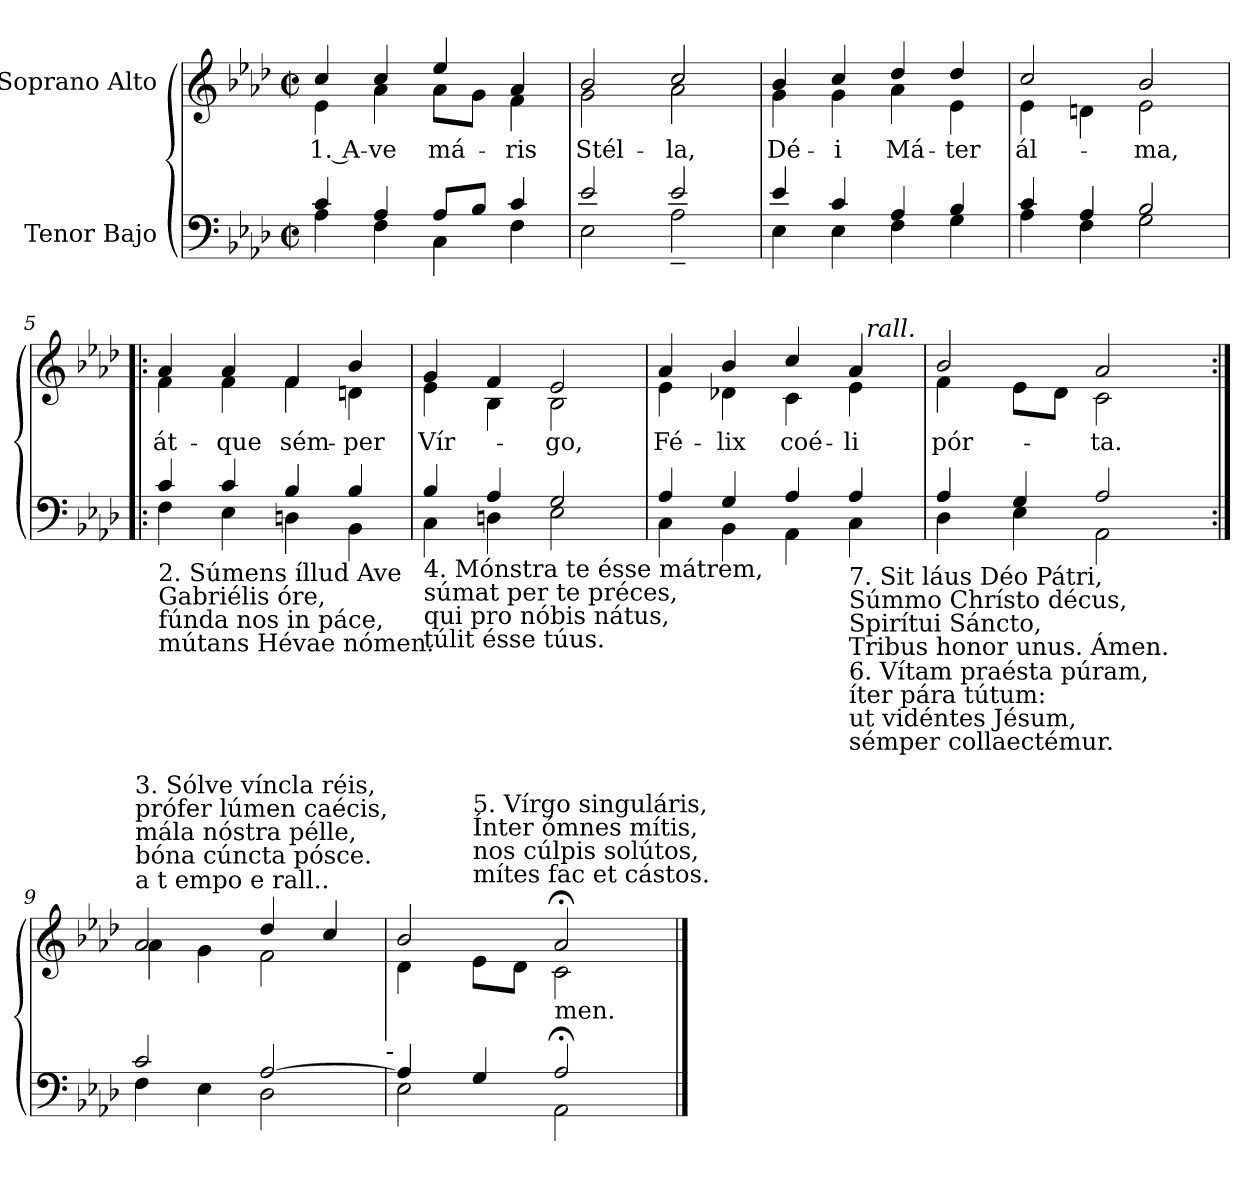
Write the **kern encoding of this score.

**kern	**kern	**text
*part2	*part1	*part1
*staff2	*staff1	*staff1
*I"Tenor Bajo	*I"Soprano Alto	*
*clefF4	*clefG2	*
*k[b-e-a-d-]	*k[b-e-a-d-]	*
*A-:	*A-:	*
*M2/2	*M2/2	*
*met(c|)	*met(c|)	*
=1	=1	=1
*^	*	*
!	!	!	!LO:LY:b
*	*	*^	*
4c/	4A-\	4cc/	4e-\	1. A-
!	!	!	!	!LO:LY:b
4A-/	4F\	4cc/	4a-\	-ve
!	!	!	!	!LO:LY:b
8A-/L	4C\	4ee-/	8a-\L	má-
8B-/J	.	.	8g\J	.
!	!	!	!	!LO:LY:b
4c/	4F\	4a-/	4f\	-ris
=2	=2	=2	=2	=2
!	!	!	!	!LO:LY:b
2e-/	2E-\	2b-/	2g\	Stél-
!	!	!	!	!LO:LY:b
2e-/	2A-~<\	2cc/	2a-\	-la,
=3	=3	=3	=3	=3
!	!	!	!	!LO:LY:b
4e-/	4E-\	4b-/	4g\	Dé-
!	!	!	!	!LO:LY:b
4c/	4E-\	4cc/	4g\	-i
!	!	!	!	!LO:LY:b
4A-/	4F\	4dd-/	4a-\	Má-
!	!	!	!	!LO:LY:b
4B-/	4G\	4dd-/	4e-\	-ter
=4	=4	=4	=4	=4
!	!	!	!	!LO:LY:b
4c/	4A-\	2cc/	4e-\	ál-
4A-/	4F\	.	4dn\	.
!	!	!	!	!LO:LY:b
2B-/	2G\	2b-/	2e-\	-ma,
!!LO:LB:g=z	!!
=5!|:	=5!|:	=5!|:	=5!|:	=5!|:
!LO:TX:b:t=2. Súmens íllud Ave\nGabriélis óre,\nfúnda nos in páce,\nmútans Hévae nómen.	!	!	!	!
!	!	!	!	!LO:LY:b
4c/	4F\	4a-/	4f\	át-
!	!	!	!	!LO:LY:b
4c/	4E-\	4a-/	4f\	-que
!	!	!	!	!LO:LY:b
4B-/	4Dn\	4f/	4f\	sém-
!	!	!	!	!LO:LY:b
4B-/	4BB-\	4b-/	4dn\	-per
=6	=6	=6	=6	=6
!LO:TX:b:t=4. Mónstra te ésse mátrem,\nsúmat per te préces,\nqui pro nóbis nátus,\ntúlit ésse túus.	!	!	!	!
!	!	!	!	!LO:LY:b
4B-/	4C\	4g/	4e-\	Vír-
4A-/	4Dn\	4f/	4B-\	.
!	!	!	!	!LO:LY:b
2G/	2E-\	2e-/	2B-\	-go,
=7	=7	=7	=7	=7
!	!	!	!	!LO:LY:b
*	*	*	*^	*
4A-/	4C\	4a-/	4e-\	2ryy	Fé-
!	!	!	!	!	!LO:LY:b
4G/	4BB-\	4b-/	4d-X\	.	-lix
!	!	!	!	!	!LO:LY:b
4A-/	4AA-\	4cc/	4c\	4ryy	coé-
!LO:TX:b:t=7. Sit láus Déo Pátri,\nSúmmo Chrísto décus,\nSpirítui Sáncto,\nTribus honor unus. Ámen.	!	!	!	!	!
!LO:TX:b:t=6. Vítam praésta púram,\níter pára tútum&colon;\nut vidéntes Jésum, \nsémper collaectémur.	!	!	!	!	!
!	!	!	!	!	!LO:LY:b
4A-/	4C\	4a-/	4e-\	32ryy	-li
!	!	!	!	!LO:TX:a:i:t=rall.	!
.	.	.	.	8..ryy	.
=8	=8	=8	=8	=8	=8
!	!	!	!	!	!LO:LY:b
*	*	*	*	*^	*
4A-/	4D-\	2b-/	4f\	32ryy	2ryy	pór-
.	.	.	.	2ryy	.	.
4G/	4E-\	.	8e-\L	.	.	.
.	.	.	8d-\J	.	.	.
!	!	!	!	!	!	!LO:LY:b
2A-/	2AA-\	2a-/	2c\	.	16ryy	-ta.
.	.	.	.	4...ryy	.	.
.	.	.	.	.	4..ryy	.
!!LO:LB:g=z
=9:|!	=9:|!	=9:|!	=9:|!	=9:|!	=9:|!	=9:|!
!	!	!LO:TX:a:t=a t&nbsp;empo e rall..	!	!	!	!
!	!	!LO:TX:a:t=3. Sólve víncla réis,\nprófer lúmen caécis,\nmála nóstra pélle,\nbóna cúncta pósce.	!	!	!	!
*	*	*	*v	*v	*v	*
2c>/	4F\	2a-/	4a-\	.
.	4E-\	.	4g\	.
[>2A-/	2D-\	4dd-/	2f\	.
.	.	4cc/	.	.
*	*	*v	*v	*
!LO:TX:a:t=-	!	!	!
=10	=10	=10	=10
*	*	*^	*
*	*	*	*^	*
*	*	*	*	*^	*
4A-/]	2E-\	2b-/	4d-\	32ryy	2ryy	.
.	.	.	.	2ryy	.	.
!	!	!	!LO:TX:a:t=5. Vírgo singuláris,\nÍnter ómnes mítis,\nnos cúlpis solútos,\nmítes fac et cástos.	!	!	!
4G/	.	.	8e-\L	.	.	.
.	.	.	8d-\J	.	.	.
!LO:TX:a:t=men.	!	!	!	!	!	!
2A-;</	2AA-\	2a-;</	2c\	.	16ryy	.
.	.	.	.	4...ryy	.	.
.	.	.	.	.	4..ryy	.
*v	*v	*	*	*	*	*
*	*v	*v	*v	*v	*
==	==	==
*-	*-	*-
